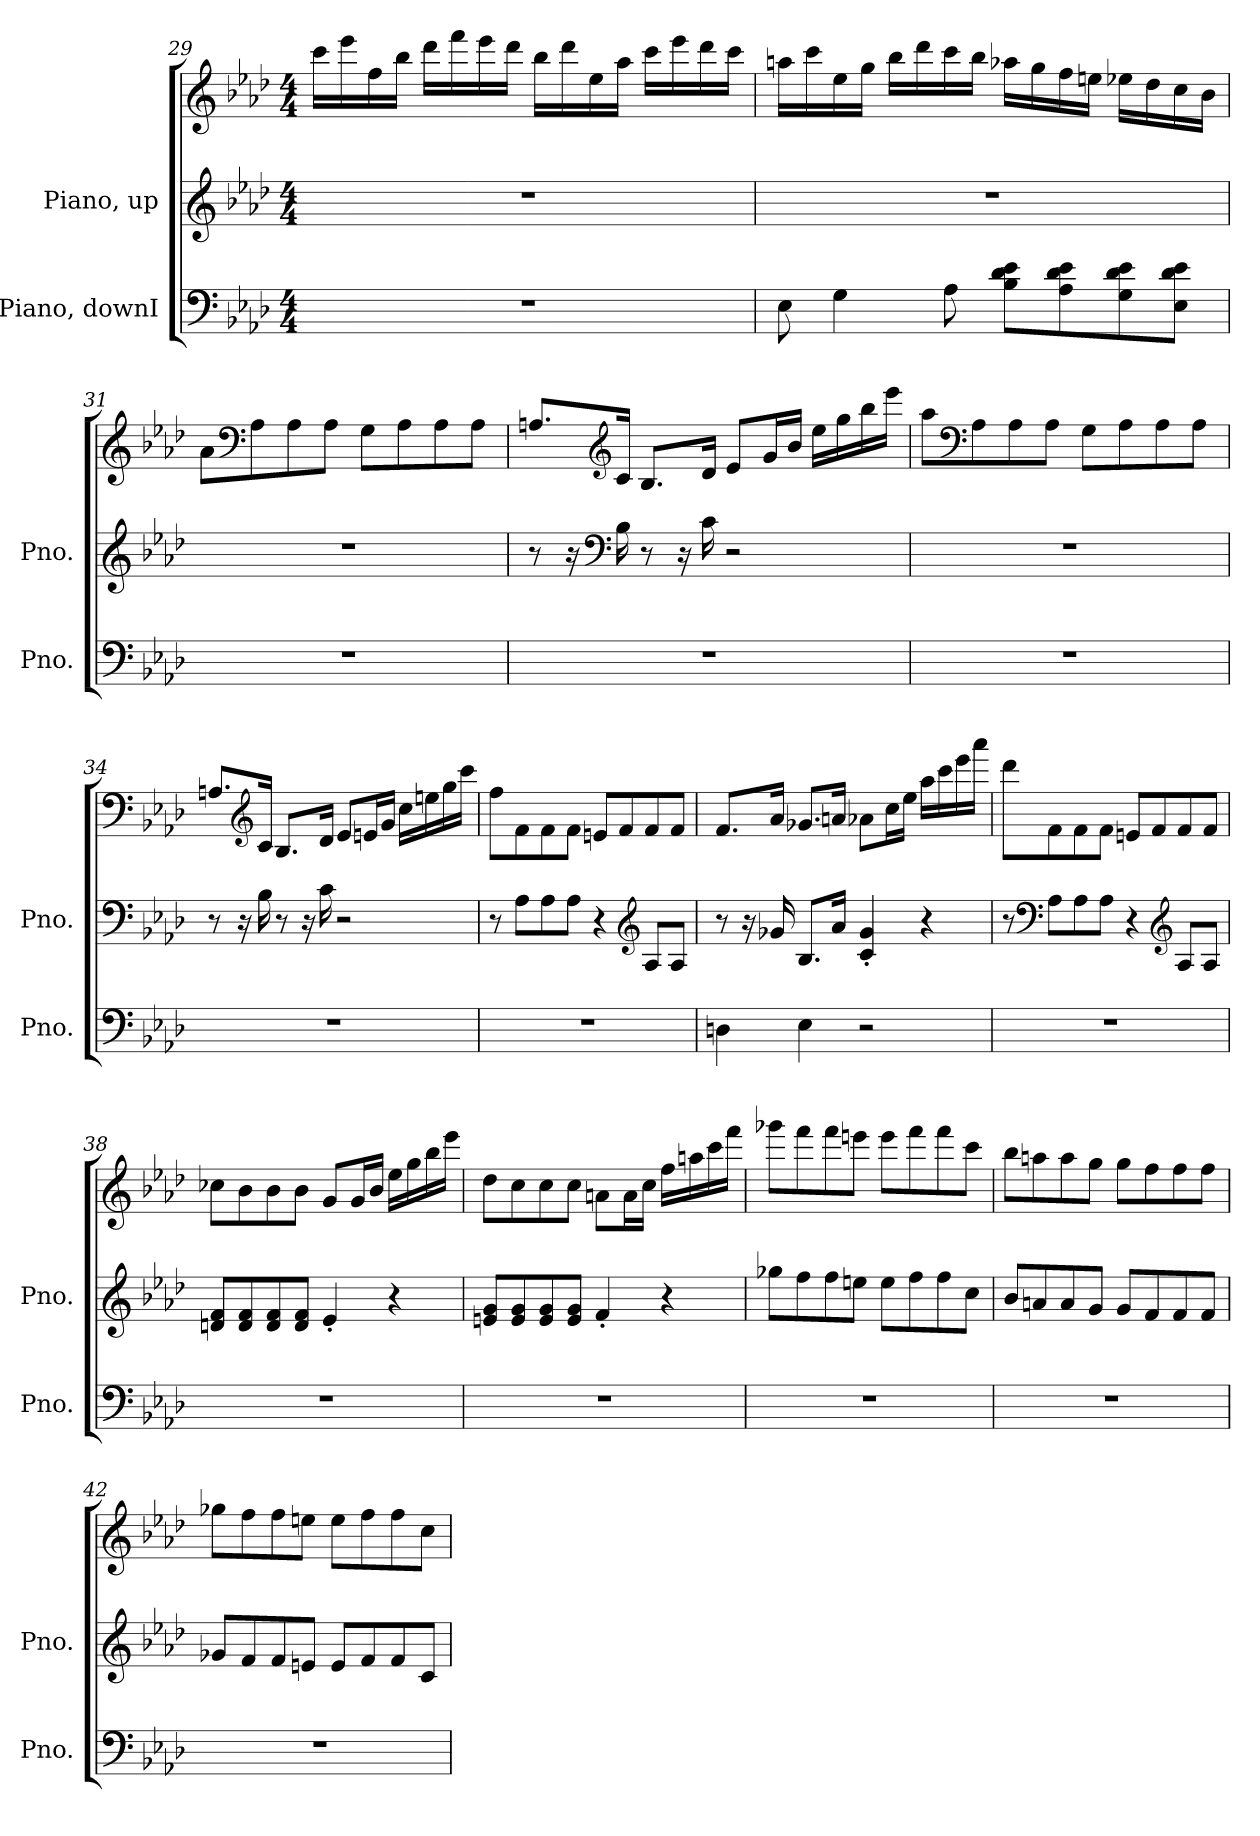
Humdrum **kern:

**kern	**kern	**kern
*part2	*part1	*part1
*staff3	*staff2	*staff1
*I"Piano, downI	*I"Piano, up	*
*I'Pno.	*I'Pno.	*
*clefF4	*clefG2	*clefG2
*k[b-e-a-d-]	*k[b-e-a-d-]	*k[b-e-a-d-]
*M4/4	*M4/4	*M4/4
=29	=29	=29
1r	1r	16ccc\LL
.	.	16eee-\
.	.	16ff\
.	.	16bb-\JJ
.	.	16ddd-\LL
.	.	16fff\
.	.	16eee-\
.	.	16ddd-\JJ
.	.	16bb-\LL
.	.	16ddd-\
.	.	16ee-\
.	.	16aa-\JJ
.	.	16ccc\LL
.	.	16eee-\
.	.	16ddd-\
.	.	16ccc\JJ
!!LO:LB:g=z
=30	=30	=30
8E-\	1r	16aan\LL
.	.	16ccc\
4G\	.	16ee-\
.	.	16gg\JJ
.	.	16bb-\LL
.	.	16ddd-\
8A-\	.	16ccc\
.	.	16bb-\JJ
8B-\ 8d-\ 8e-\L	.	16aa-X\LL
.	.	16gg\
8A-\ 8d-\ 8e-\	.	16ff\
.	.	16een\JJ
8G\ 8d-\ 8e-\	.	16ee-X\LL
.	.	16dd-\
8E-\ 8d-\ 8e-\J	.	16cc\
.	.	16b-\JJ
=31	=31	=31
1r	1r	8a-\L
*	*	*clefF4
.	.	8A-\
.	.	8A-\
.	.	8A-\J
.	.	8G\L
.	.	8A-\
.	.	8A-\
.	.	8A-\J
!!LO:LB:g=z
=32	=32	=32
1r	8r	8.An/L
.	16r	.
*	*clefF4	*clefG2
.	16B-\	16c/Jk
.	8r	8.B-/L
.	16r	.
.	16c\	16d-/Jk
.	2r	8e-/L
.	.	16g/L
.	.	16b-/JJ
.	.	16ee-\LL
.	.	16gg\
.	.	16bb-\
.	.	16eee-\JJ
=33	=33	=33
1r	1r	8aa-\L
*	*	*clefF4
.	.	8A-\
.	.	8A-\
.	.	8A-\J
.	.	8G\L
.	.	8A-\
.	.	8A-\
.	.	8A-\J
=34	=34	=34
1r	8r	8.An/L
.	16r	.
*	*	*clefG2
.	16B-\	16c/Jk
.	8r	8.B-/L
.	16r	.
.	16c\	16d-/Jk
.	2r	8e-/L
.	.	16en/L
.	.	16g/JJ
.	.	16cc\LL
.	.	16een\
.	.	16gg\
.	.	16ccc\JJ
!!LO:LB:g=z
=35	=35	=35
1r	8r	8ff\L
.	8A-\L	8f\
.	8A-\	8f\
.	8A-\J	8f\J
.	4r	8en/L
.	.	8f/
*	*clefG2	*
.	8A-/L	8f/
.	8A-/J	8f/J
=36	=36	=36
4Dn\	8r	8.f/L
.	16r	.
.	16g-X/	16a-/Jk
4E-\	8.B-/L	8.g-X/L
.	16a-/Jk	16an/Jk
2r	4c/' 4g-/'	8a-X\L
.	.	16cc\L
.	.	16ee-\JJ
.	4r	16aa-\LL
.	.	16ccc\
.	.	16eee-\
.	.	16aaa-\JJ
=37	=37	=37
1r	8r	8ddd-\L
*	*clefF4	*
.	8A-\L	8f\
.	8A-\	8f\
.	8A-\J	8f\J
.	4r	8en/L
.	.	8f/
*	*clefG2	*
.	8A-/L	8f/
.	8A-/J	8f/J
!!LO:PB:g=z
=38	=38	=38
1r	8dn/ 8f/L	8cc-X\L
.	8d/ 8f/	8b-\
.	8d/ 8f/	8b-\
.	8d/ 8f/J	8b-\J
.	4e-'/	8g/L
.	.	16g/L
.	.	16b-/JJ
.	4r	16ee-\LL
.	.	16gg\
.	.	16bb-\
.	.	16eee-\JJ
=39	=39	=39
1r	8en/ 8g/L	8dd-\L
.	8e/ 8g/	8cc\
.	8e/ 8g/	8cc\
.	8e/ 8g/J	8cc\J
.	4f'/	8an\L
.	.	16a\L
.	.	16cc\JJ
.	4r	16ff\LL
.	.	16aan\
.	.	16ccc\
.	.	16fff\JJ
=40	=40	=40
1r	8gg-X\L	8ggg-X\L
.	8ff\	8fff\
.	8ff\	8fff\
.	8een\J	8eeen\J
.	8ee\L	8eee\L
.	8ff\	8fff\
.	8ff\	8fff\
.	8cc\J	8ccc\J
!!LO:LB:g=z
=41	=41	=41
1r	8b-/L	8bb-\L
.	8an/	8aan\
.	8a/	8aa\
.	8g/J	8gg\J
.	8g/L	8gg\L
.	8f/	8ff\
.	8f/	8ff\
.	8f/J	8ff\J
=42	=42	=42
1r	8g-X/L	8gg-X\L
.	8f/	8ff\
.	8f/	8ff\
.	8en/J	8een\J
.	8e/L	8ee\L
.	8f/	8ff\
.	8f/	8ff\
.	8c/J	8cc\J
=	=	=
*-	*-	*-
